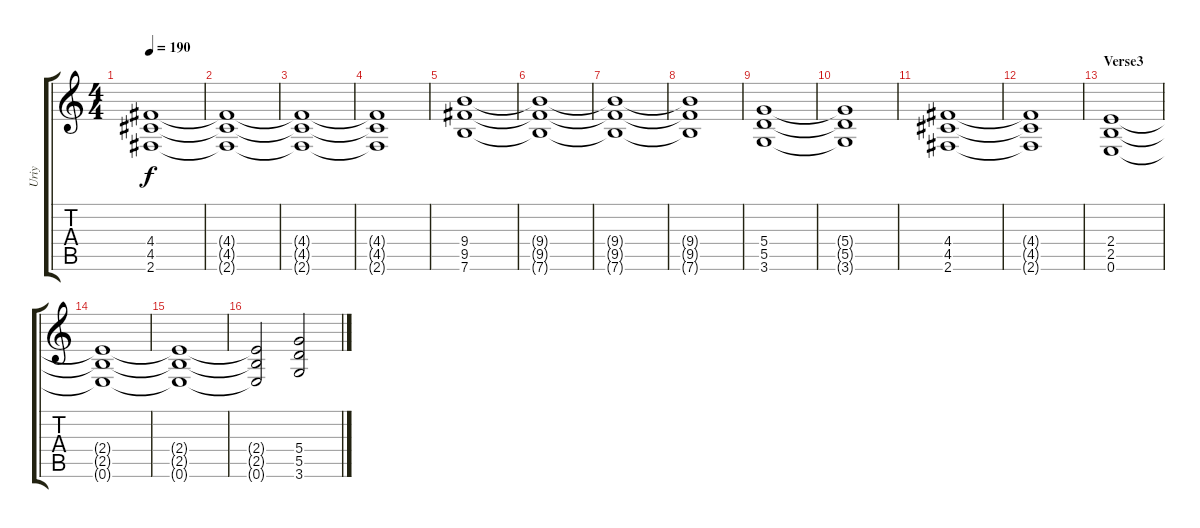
\track ("Uriy" "Uriy") {instrument distortionguitar}
\staff {score tabs}
\tuning (E4 B3 G3 D3 A2 E2) {hide}
\ts (4 4)
\tempo 190
\clef g2
\ks c
(4.4 4.5 2.6).1{dy f} |
(4.4{t} 4.5{t} 2.6{t}).1 |
(4.4{t} 4.5{t} 2.6{t}).1 |
(4.4{t} 4.5{t} 2.6{t}).1 |
(9.4 9.5 7.6).1 |
(9.4{t} 9.5{t} 7.6{t}).1 |
(9.4{t} 9.5{t} 7.6{t}).1 |
(9.4{t} 9.5{t} 7.6{t}).1 |
(5.4 5.5 3.6).1 |
(5.4{t} 5.5{t} 3.6{t}).1 |
(4.4 4.5 2.6).1 |
(4.4{t} 4.5{t} 2.6{t}).1 |
\section ("" "Verse3")
(2.4 2.5 0.6).1 |
(2.4{t} 2.5{t} 0.6{t}).1 |
(2.4{t} 2.5{t} 0.6{t}).1 |
(2.4{t} 2.5{t} 0.6{t}).2 (5.4 5.5 3.6).2
